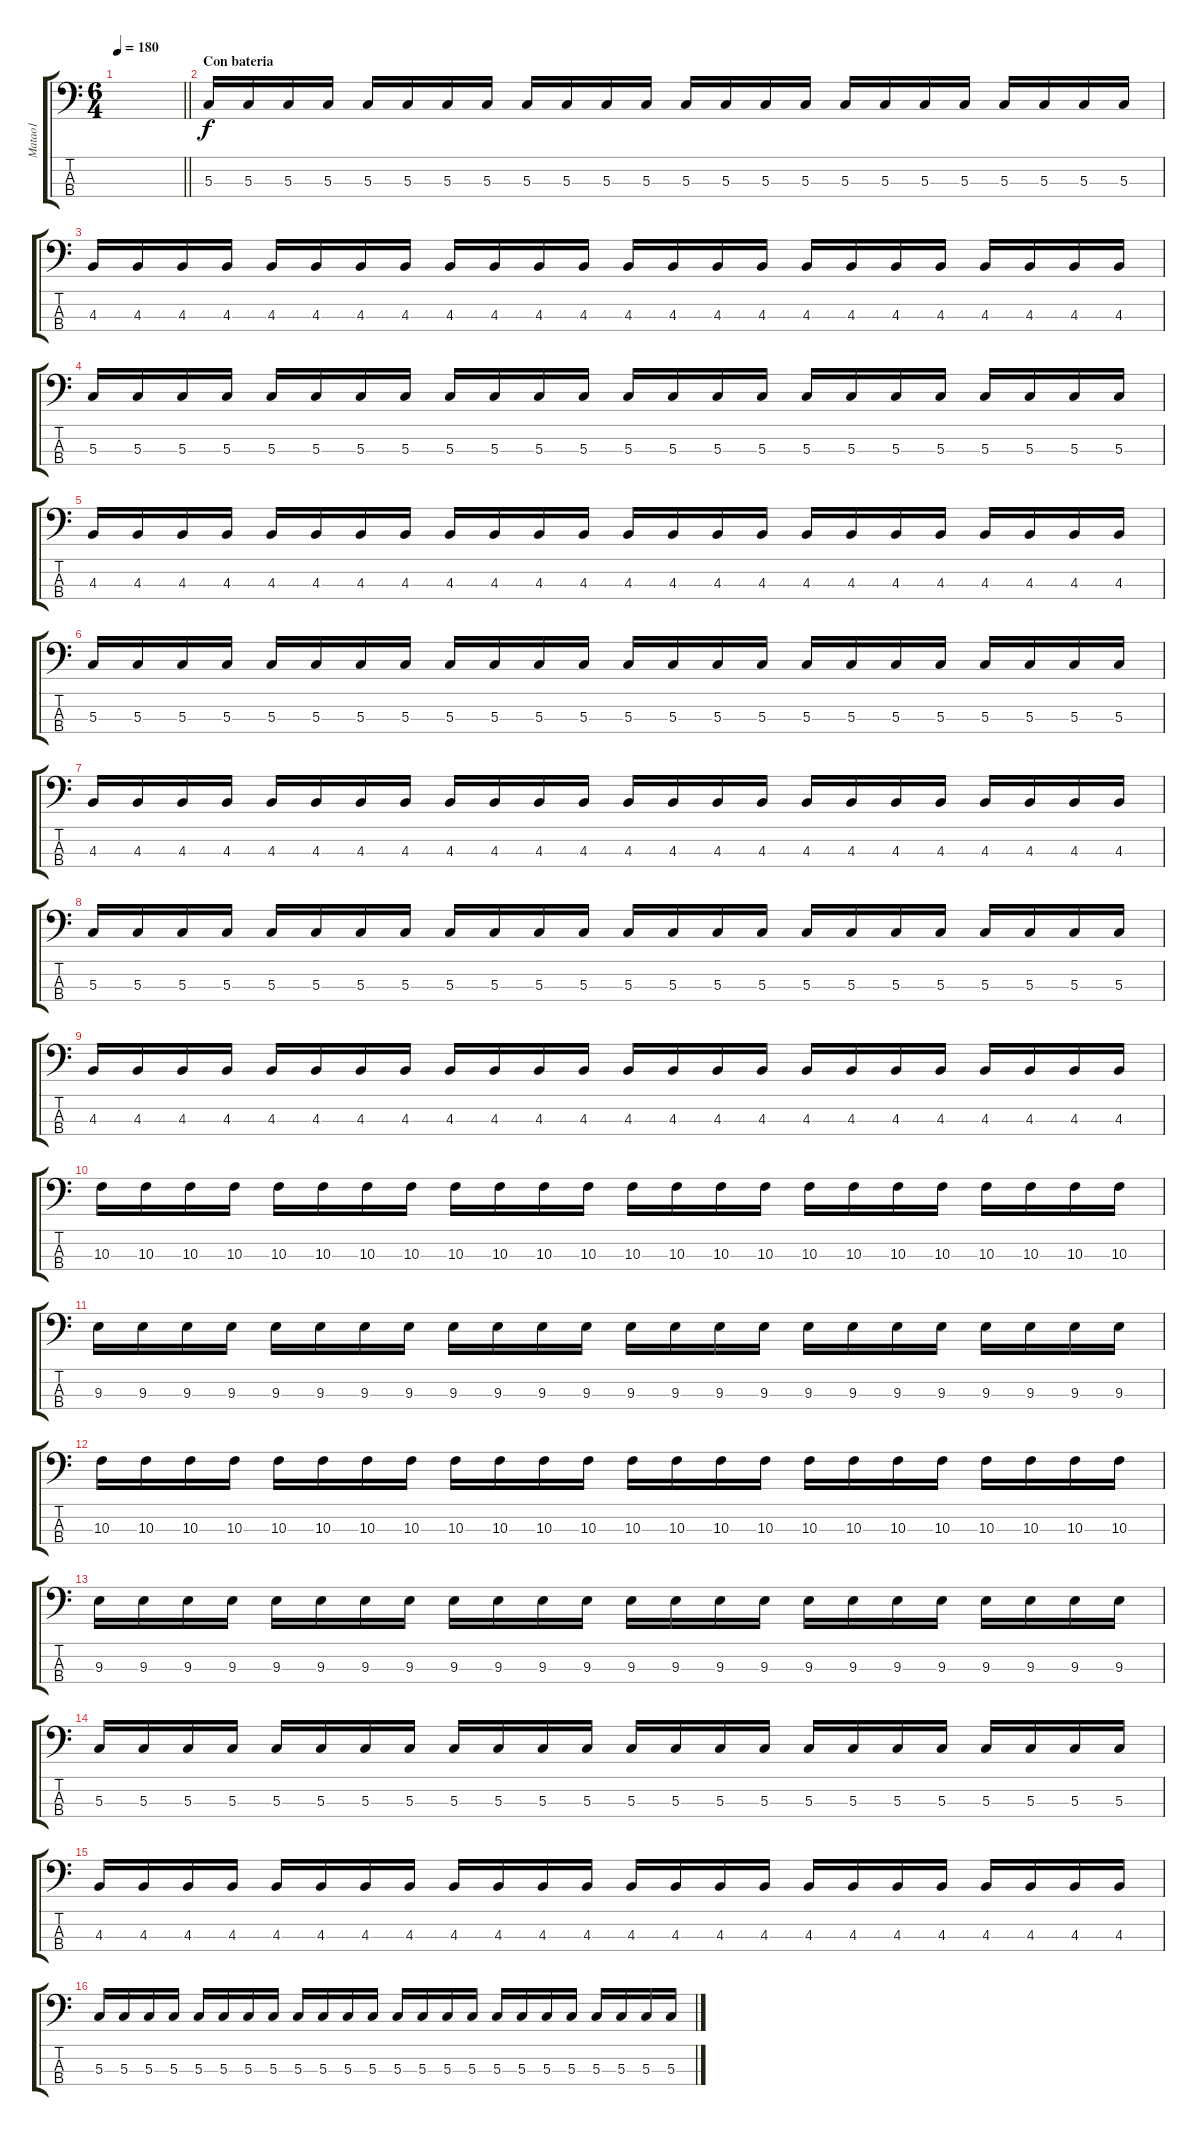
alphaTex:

\track ("Matao1" "Matao1") {instrument electricbassfinger}
\staff {score tabs}
\tuning (F2 C2 G1 D1) {hide}
\ts (6 4)
\tempo 180
\clef f4
\barLineRight lightlight
\ks c
|
\section ("" "Con bateria")
5.3.16 5.3.16 5.3.16 5.3.16 5.3.16 5.3.16 5.3.16 5.3.16 5.3.16 5.3.16 5.3.16 5.3.16 5.3.16 5.3.16 5.3.16 5.3.16 5.3.16 5.3.16 5.3.16 5.3.16 5.3.16 5.3.16 5.3.16 5.3.16 |
4.3.16 4.3.16 4.3.16 4.3.16 4.3.16 4.3.16 4.3.16 4.3.16 4.3.16 4.3.16 4.3.16 4.3.16 4.3.16 4.3.16 4.3.16 4.3.16 4.3.16 4.3.16 4.3.16 4.3.16 4.3.16 4.3.16 4.3.16 4.3.16 |
5.3.16 5.3.16 5.3.16 5.3.16 5.3.16 5.3.16 5.3.16 5.3.16 5.3.16 5.3.16 5.3.16 5.3.16 5.3.16 5.3.16 5.3.16 5.3.16 5.3.16 5.3.16 5.3.16 5.3.16 5.3.16 5.3.16 5.3.16 5.3.16 |
4.3.16 4.3.16 4.3.16 4.3.16 4.3.16 4.3.16 4.3.16 4.3.16 4.3.16 4.3.16 4.3.16 4.3.16 4.3.16 4.3.16 4.3.16 4.3.16 4.3.16 4.3.16 4.3.16 4.3.16 4.3.16 4.3.16 4.3.16 4.3.16 |
5.3.16 5.3.16 5.3.16 5.3.16 5.3.16 5.3.16 5.3.16 5.3.16 5.3.16 5.3.16 5.3.16 5.3.16 5.3.16 5.3.16 5.3.16 5.3.16 5.3.16 5.3.16 5.3.16 5.3.16 5.3.16 5.3.16 5.3.16 5.3.16 |
4.3.16 4.3.16 4.3.16 4.3.16 4.3.16 4.3.16 4.3.16 4.3.16 4.3.16 4.3.16 4.3.16 4.3.16 4.3.16 4.3.16 4.3.16 4.3.16 4.3.16 4.3.16 4.3.16 4.3.16 4.3.16 4.3.16 4.3.16 4.3.16 |
5.3.16 5.3.16 5.3.16 5.3.16 5.3.16 5.3.16 5.3.16 5.3.16 5.3.16 5.3.16 5.3.16 5.3.16 5.3.16 5.3.16 5.3.16 5.3.16 5.3.16 5.3.16 5.3.16 5.3.16 5.3.16 5.3.16 5.3.16 5.3.16 |
4.3.16 4.3.16 4.3.16 4.3.16 4.3.16 4.3.16 4.3.16 4.3.16 4.3.16 4.3.16 4.3.16 4.3.16 4.3.16 4.3.16 4.3.16 4.3.16 4.3.16 4.3.16 4.3.16 4.3.16 4.3.16 4.3.16 4.3.16 4.3.16 |
10.3.16 10.3.16 10.3.16 10.3.16 10.3.16 10.3.16 10.3.16 10.3.16 10.3.16 10.3.16 10.3.16 10.3.16 10.3.16 10.3.16 10.3.16 10.3.16 10.3.16 10.3.16 10.3.16 10.3.16 10.3.16 10.3.16 10.3.16 10.3.16 |
9.3.16 9.3.16 9.3.16 9.3.16 9.3.16 9.3.16 9.3.16 9.3.16 9.3.16 9.3.16 9.3.16 9.3.16 9.3.16 9.3.16 9.3.16 9.3.16 9.3.16 9.3.16 9.3.16 9.3.16 9.3.16 9.3.16 9.3.16 9.3.16 |
10.3.16 10.3.16 10.3.16 10.3.16 10.3.16 10.3.16 10.3.16 10.3.16 10.3.16 10.3.16 10.3.16 10.3.16 10.3.16 10.3.16 10.3.16 10.3.16 10.3.16 10.3.16 10.3.16 10.3.16 10.3.16 10.3.16 10.3.16 10.3.16 |
9.3.16 9.3.16 9.3.16 9.3.16 9.3.16 9.3.16 9.3.16 9.3.16 9.3.16 9.3.16 9.3.16 9.3.16 9.3.16 9.3.16 9.3.16 9.3.16 9.3.16 9.3.16 9.3.16 9.3.16 9.3.16 9.3.16 9.3.16 9.3.16 |
5.3.16 5.3.16 5.3.16 5.3.16 5.3.16 5.3.16 5.3.16 5.3.16 5.3.16 5.3.16 5.3.16 5.3.16 5.3.16 5.3.16 5.3.16 5.3.16 5.3.16 5.3.16 5.3.16 5.3.16 5.3.16 5.3.16 5.3.16 5.3.16 |
4.3.16 4.3.16 4.3.16 4.3.16 4.3.16 4.3.16 4.3.16 4.3.16 4.3.16 4.3.16 4.3.16 4.3.16 4.3.16 4.3.16 4.3.16 4.3.16 4.3.16 4.3.16 4.3.16 4.3.16 4.3.16 4.3.16 4.3.16 4.3.16 |
5.3.16 5.3.16 5.3.16 5.3.16 5.3.16 5.3.16 5.3.16 5.3.16 5.3.16 5.3.16 5.3.16 5.3.16 5.3.16 5.3.16 5.3.16 5.3.16 5.3.16 5.3.16 5.3.16 5.3.16 5.3.16 5.3.16 5.3.16 5.3.16
